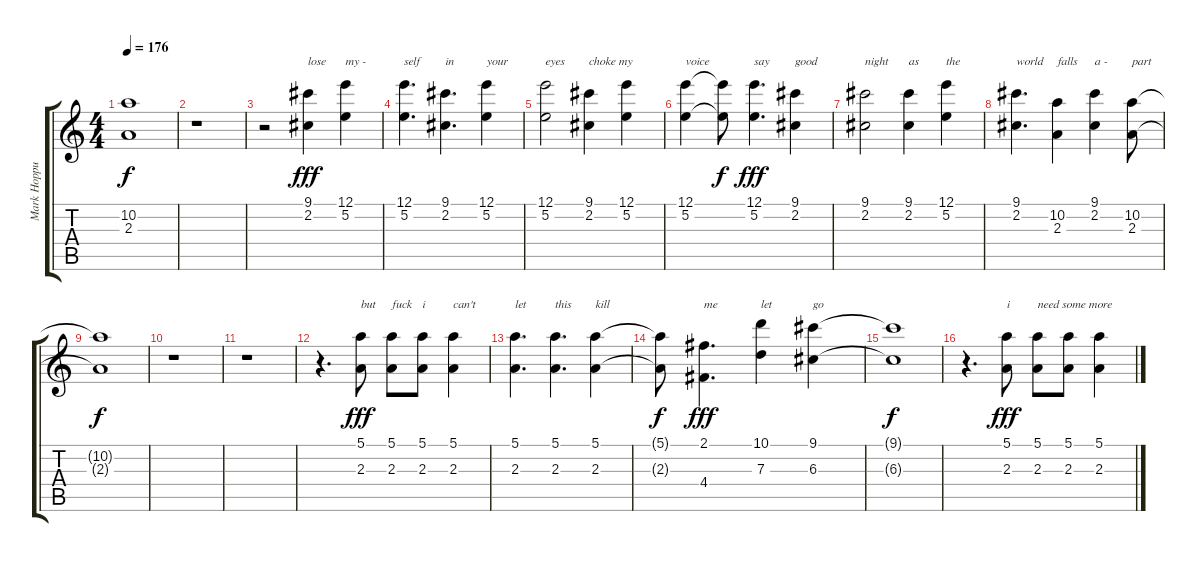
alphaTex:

\track ("Mark Hoppus - Vocal" "Mark Hoppu") {instrument electricguitarjazz}
\staff {score tabs}
\tuning (E4 B3 G3 D3 A2 E2) {hide}
\ts (4 4)
\tempo 176
\clef g2
\ks c
(10.2{t} 2.3{t}).1{dy f} |
r.1 |
r.2 (9.1 2.2).4{txt "lose" dy fff} (12.1 5.2).4{txt "my -"} |
(12.1 5.2).4{d txt "self"} (9.1 2.2).4{d txt "in"} (12.1 5.2).4{txt "your"} |
(12.1 5.2).2{txt "eyes"} (9.1 2.2).4{txt "choke my"} (12.1 5.2).4 |
(12.1 5.2).4{txt "voice"} (12.1{t} 5.2{t}).8{dy f} (12.1 5.2).4{d txt "say" dy fff} (9.1 2.2).4{txt "good"} |
(9.1 2.2).2{txt "night"} (9.1 2.2).4{txt "as"} (12.1 5.2).4{txt "the"} |
(9.1 2.2).4{d txt "world"} (10.2 2.3).4{txt "falls"} (9.1 2.2).4{txt "a -"} (10.2 2.3).8{txt "part"} |
(10.2{t} 2.3{t}).1{dy f} |
r.1 |
r.1 |
r.4{d} (5.1 2.3).8{txt "but" dy fff} (5.1 2.3).8{txt "fuck"} (5.1 2.3).8{txt "i"} (5.1 2.3).4{txt "can't"} |
(5.1 2.3).4{d txt "let"} (5.1 2.3).4{d txt "this"} (5.1 2.3).4{txt "kill"} |
(5.1{t} 2.3{t}).8{dy f} (2.1 4.4).4{d txt "me" dy fff} (10.1 7.3).4{txt "let"} (9.1 6.3).4{txt "go"} |
(9.1{t} 6.3{t}).1{dy f} |
r.4{d} (5.1 2.3).8{txt "i" dy fff} (5.1 2.3).8{txt "need some more"} (5.1 2.3).8 (5.1 2.3).4
